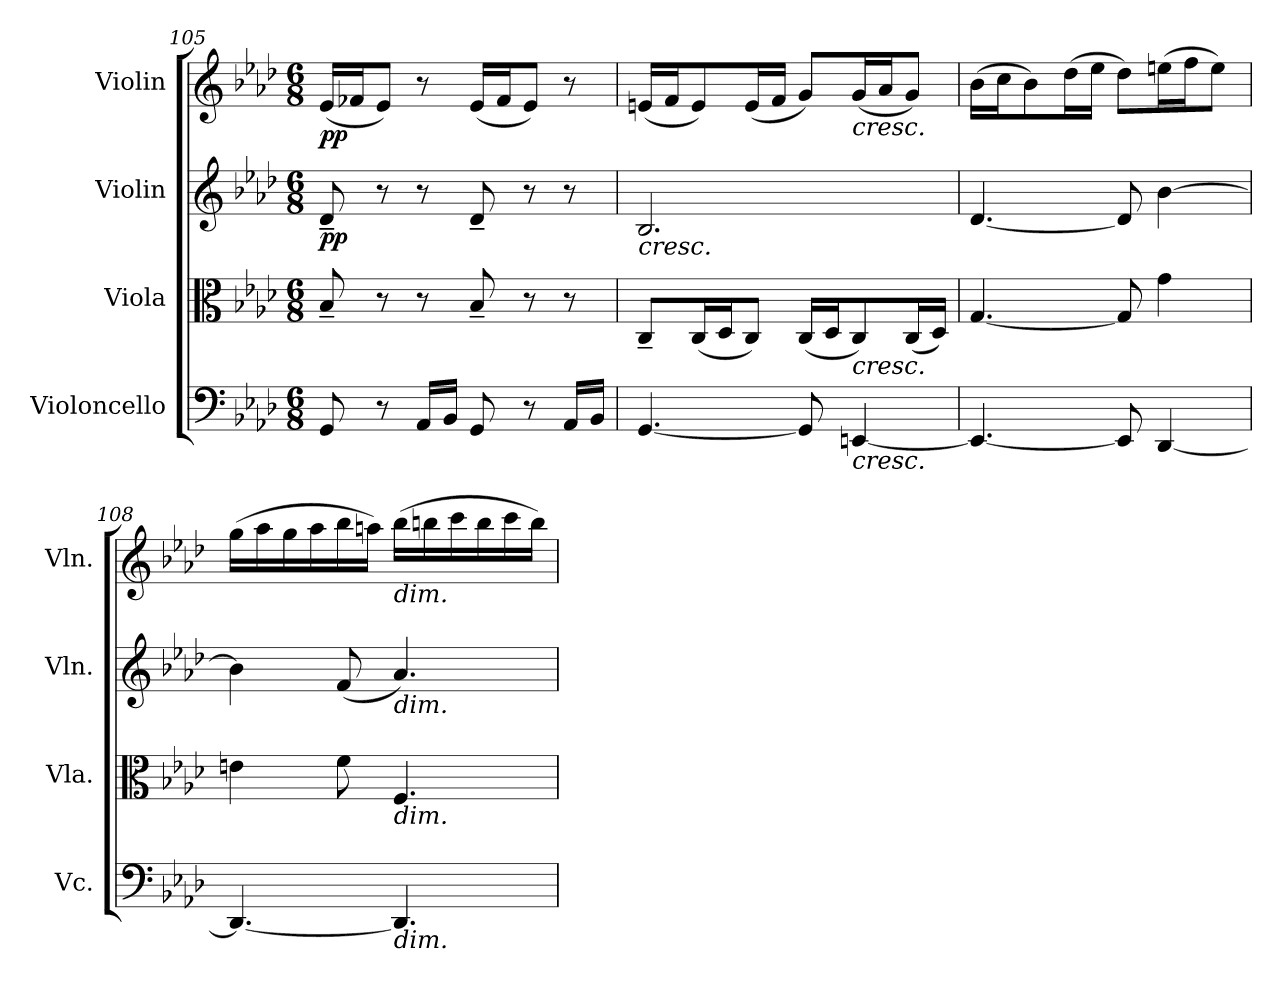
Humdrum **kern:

**kern	**kern	**kern	**dynam	**kern	**dynam
*part4	*part3	*part2	*part2	*part1	*part1
*staff4	*staff3	*staff2	*staff2	*staff1	*staff1
*I"Violoncello	*I"Viola	*I"Violin	*	*I"Violin	*
*I'Vc.	*I'Vla.	*I'Vln.	*	*I'Vln.	*
*clefF4	*clefC3	*clefG2	*	*clefG2	*
*k[b-e-a-d-]	*k[b-e-a-d-]	*k[b-e-a-d-]	*	*k[b-e-a-d-]	*
*M6/8	*M6/8	*M6/8	*	*M6/8	*
=105	=105	=105	=105	=105	=105
!	!	!	!LO:DY:b	!	!LO:DY:b
8GG/	8B-~/	8d-~/	pp	(<16e-/LL	pp
.	.	.	.	16f-X/J	.
8r	8r	8r	.	8e-/J)	.
16AA-/LL	8r	8r	.	8r	.
16BB-/JJ	.	.	.	.	.
8GG/	8B-~/	8d-~/	.	(<16e-/LL	.
.	.	.	.	16f-/J	.
8r	8r	8r	.	8e-/J)	.
16AA-/LL	8r	8r	.	8r	.
16BB-/JJ	.	.	.	.	.
=106	=106	=106	=106	=106	=106
!	!	!LO:TX:b:i:t=cresc.	!	!	!
[4.GG/	8C~/L	2.B-/	.	(<16en/LL	.
.	.	.	.	16f/J	.
.	(<16C/L	.	.	8e/)	.
.	16D-/J	.	.	.	.
.	8C/J)	.	.	(<16e/L	.
.	.	.	.	16f/JJ	.
8GG/]	(<16C/LL	.	.	8g/L)	.
.	16D-/J	.	.	.	.
!	!	!	!	!LO:TX:b:i:t=cresc.	!
!	!LO:TX:b:i:t=cresc.	!	!	!	!
!LO:TX:b:i:t=cresc.	!	!	!	!	!
[4EEn/	8C/)	.	.	(<16g/L	.
.	.	.	.	16a-/J	.
.	(<16C/L	.	.	8g/J)	.
.	16D-/JJ)	.	.	.	.
=107	=107	=107	=107	=107	=107
4.EE/_	[4.G/	[4.d-/	.	(>16b-\LL	.
.	.	.	.	16cc\J	.
.	.	.	.	8b-\)	.
.	.	.	.	(>16dd-\L	.
.	.	.	.	16ee-\JJ	.
8EE/]	8G/]	8d-/]	.	8dd-\L)	.
[4DD-/	4g\	[4b-\	.	(>16een\L	.
.	.	.	.	16ff\J	.
.	.	.	.	8ee\J)	.
!!LO:LB:g=z
=108	=108	=108	=108	=108	=108
4.DD-/_	4en\	4b-\]	.	(>16gg\LL	.
.	.	.	.	16aa-\	.
.	.	.	.	16gg\	.
.	.	.	.	16aa-\	.
.	8f\	(<8f/	.	16bb-\	.
.	.	.	.	16aan\JJ)	.
!	!	!	!	!LO:TX:b:i:t=dim.	!
!	!	!LO:TX:b:i:t=dim.	!	!	!
!	!LO:TX:b:i:t=dim.	!	!	!	!
!LO:TX:b:i:t=dim.	!	!	!	!	!
4.DD-/]	4.F/	4.a-/)	.	(>16bb-\LL	.
.	.	.	.	16bbn\	.
.	.	.	.	16ccc\	.
.	.	.	.	16bb\	.
.	.	.	.	16ccc\	.
.	.	.	.	16bb\JJ)	.
=	=	=	=	=	=
*-	*-	*-	*-	*-	*-
